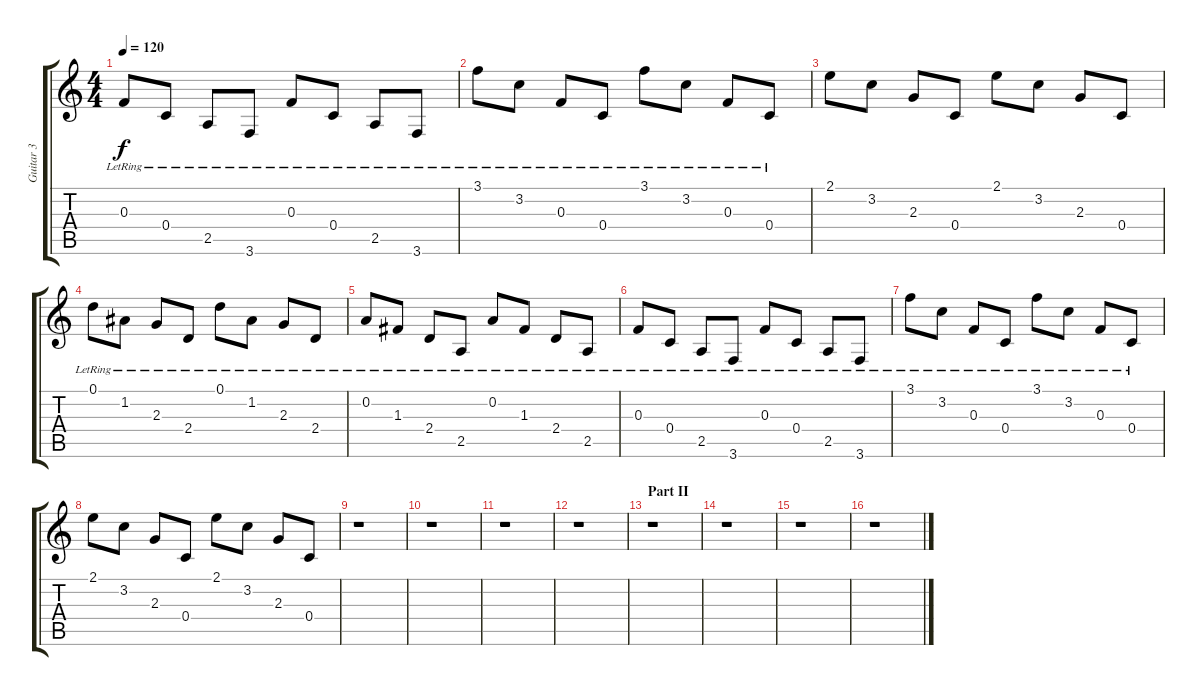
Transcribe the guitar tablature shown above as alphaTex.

\track ("Guitar 3" "Guitar 3") {instrument distortionguitar}
\staff {score tabs}
\tuning (D4 A3 F3 C3 G2 D2) {hide}
\ts (4 4)
\tempo 120
\clef g2
\ks c
0.3{lr}.8{dy f} 0.4{lr}.8 2.5{lr}.8 3.6{lr}.8 0.3{lr}.8 0.4{lr}.8 2.5{lr}.8 3.6{lr}.8 |
3.1{lr}.8 3.2{lr}.8 0.3{lr}.8 0.4{lr}.8 3.1{lr}.8 3.2{lr}.8 0.3{lr}.8 0.4{lr}.8 |
2.1.8 3.2.8 2.3.8 0.4.8 2.1.8 3.2.8 2.3.8 0.4.8 |
0.1{lr}.8 1.2{lr}.8 2.3{lr}.8 2.4{lr}.8 0.1{lr}.8 1.2{lr}.8 2.3{lr}.8 2.4{lr}.8 |
0.2{lr}.8 1.3{lr}.8 2.4{lr}.8 2.5{lr}.8 0.2{lr}.8 1.3{lr}.8 2.4{lr}.8 2.5{lr}.8 |
0.3{lr}.8 0.4{lr}.8 2.5{lr}.8 3.6{lr}.8 0.3{lr}.8 0.4{lr}.8 2.5{lr}.8 3.6{lr}.8 |
3.1{lr}.8 3.2{lr}.8 0.3{lr}.8 0.4{lr}.8 3.1{lr}.8 3.2{lr}.8 0.3{lr}.8 0.4{lr}.8 |
2.1.8 3.2.8 2.3.8 0.4.8 2.1.8 3.2.8 2.3.8 0.4.8 |
r.1 |
r.1 |
r.1 |
r.1 |
\section ("" "Part II")
r.1 |
r.1 |
r.1 |
r.1
